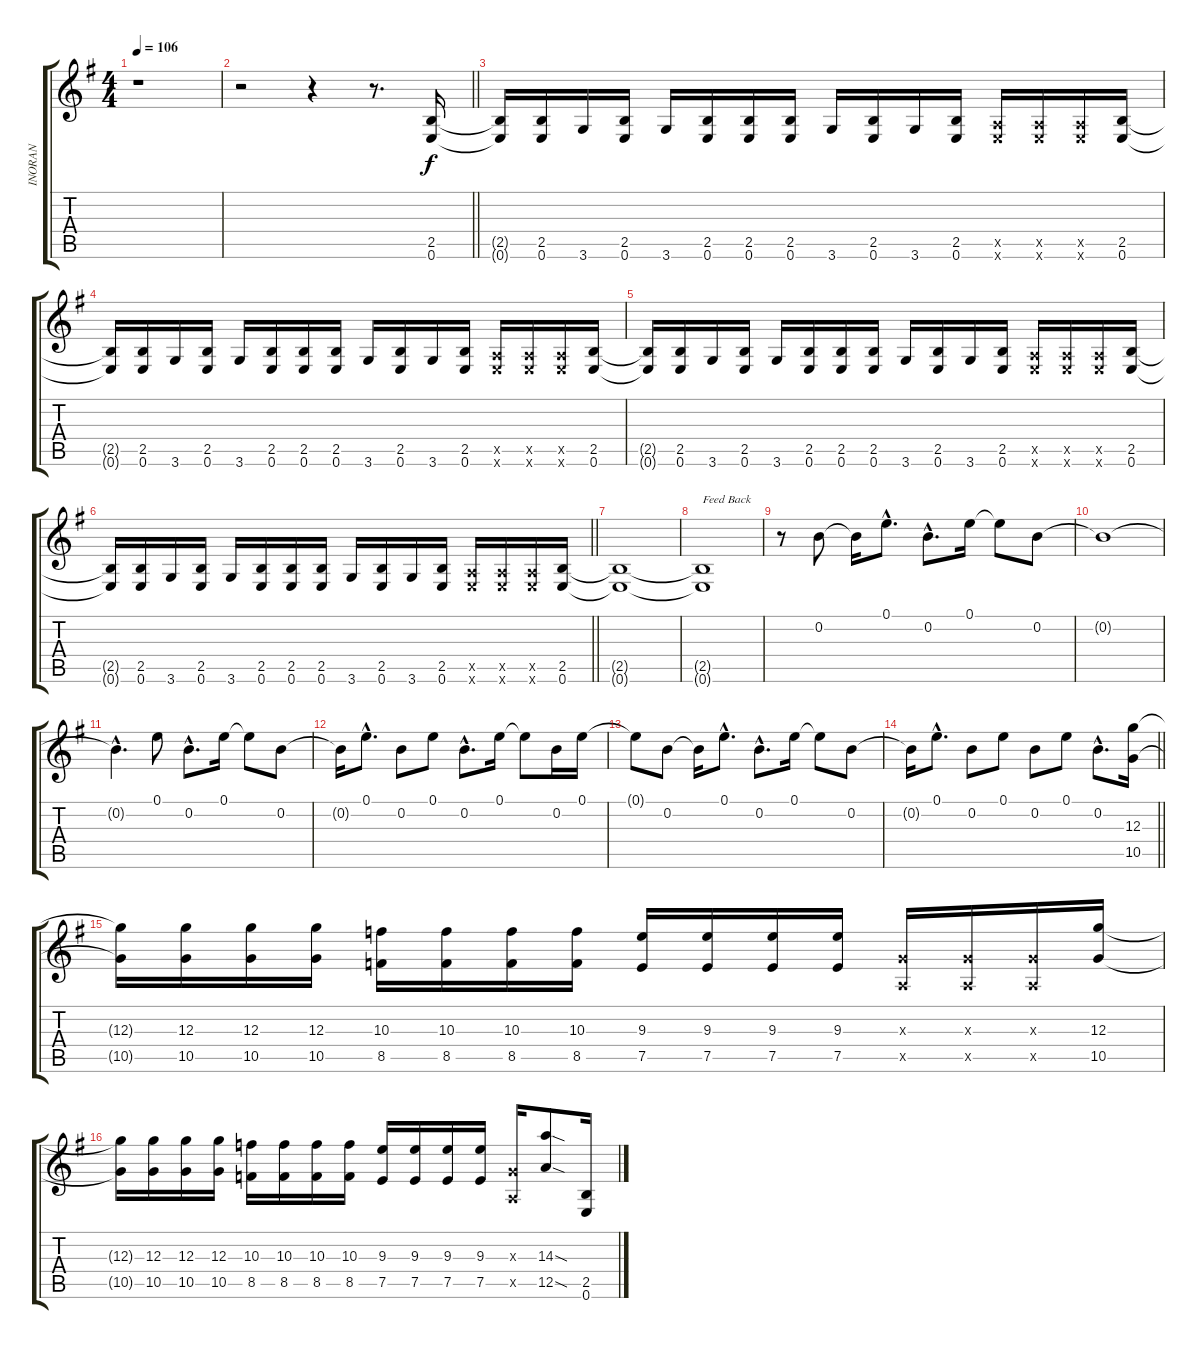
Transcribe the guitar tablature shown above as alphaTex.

\track ("INORAN" "INORAN") {instrument distortionguitar}
\staff {score tabs}
\tuning (E4 B3 G3 D3 A2 E2) {hide}
\ts (4 4)
\tempo 106
\clef g2
\ks g
r.1{dy f} |
\barLineRight lightlight
r.2 r.4 r.8{d} (2.5 0.6).16 |
(2.5{t} 0.6{t}).16 (2.5 0.6).16 3.6.16 (2.5 0.6).16 3.6.16 (2.5 0.6).16 (2.5 0.6).16 (2.5 0.6).16 3.6.16 (2.5 0.6).16 3.6.16 (2.5 0.6).16 (0.5{x} 0.6{x}).16 (0.5{x} 0.6{x}).16 (0.5{x} 0.6{x}).16 (2.5 0.6).16 |
(2.5{t} 0.6{t}).16 (2.5 0.6).16 3.6.16 (2.5 0.6).16 3.6.16 (2.5 0.6).16 (2.5 0.6).16 (2.5 0.6).16 3.6.16 (2.5 0.6).16 3.6.16 (2.5 0.6).16 (0.5{x} 0.6{x}).16 (0.5{x} 0.6{x}).16 (0.5{x} 0.6{x}).16 (2.5 0.6).16 |
(2.5{t} 0.6{t}).16 (2.5 0.6).16 3.6.16 (2.5 0.6).16 3.6.16 (2.5 0.6).16 (2.5 0.6).16 (2.5 0.6).16 3.6.16 (2.5 0.6).16 3.6.16 (2.5 0.6).16 (0.5{x} 0.6{x}).16 (0.5{x} 0.6{x}).16 (0.5{x} 0.6{x}).16 (2.5 0.6).16 |
\barLineRight lightlight
(2.5{t} 0.6{t}).16 (2.5 0.6).16 3.6.16 (2.5 0.6).16 3.6.16 (2.5 0.6).16 (2.5 0.6).16 (2.5 0.6).16 3.6.16 (2.5 0.6).16 3.6.16 (2.5 0.6).16 (0.5{x} 0.6{x}).16 (0.5{x} 0.6{x}).16 (0.5{x} 0.6{x}).16 (2.5 0.6).16 |
(2.5{t} 0.6{t}).1 |
(2.5{t} 0.6{t}).1{txt "Feed Back"} |
r.8 0.2.8 0.2{t}.16 0.1{hac}.8{d} 0.2{hac}.8{d} 0.1.16 0.1{t}.8 0.2.8 |
0.2{t}.1 |
0.2{hac t}.4{d} 0.1.8 0.2{hac}.8{d} 0.1.16 0.1{t}.8 0.2.8 |
0.2{t}.16 0.1{hac}.8{d} 0.2.8 0.1.8 0.2{hac}.8{d} 0.1.16 0.1{t}.8 0.2.16 0.1.16 |
0.1{t}.8 0.2.8 0.2{t}.16 0.1{hac}.8{d} 0.2{hac}.8{d} 0.1.16 0.1{t}.8 0.2.8 |
\barLineRight lightlight
0.2{t}.16 0.1{hac}.8{d} 0.2.8 0.1.8 0.2.8 0.1.8 0.2{hac}.8{d} (12.3 10.5).16 |
(12.3{t} 10.5{t}).16 (12.3 10.5).16 (12.3 10.5).16 (12.3 10.5).16 (10.3 8.5).16 (10.3 8.5).16 (10.3 8.5).16 (10.3 8.5).16 (9.3 7.5).16 (9.3 7.5).16 (9.3 7.5).16 (9.3 7.5).16 (0.3{x} 0.5{x}).16 (0.3{x} 0.5{x}).16 (0.3{x} 0.5{x}).16 (12.3 10.5).16 |
(12.3{t} 10.5{t}).16 (12.3 10.5).16 (12.3 10.5).16 (12.3 10.5).16 (10.3 8.5).16 (10.3 8.5).16 (10.3 8.5).16 (10.3 8.5).16 (9.3 7.5).16 (9.3 7.5).16 (9.3 7.5).16 (9.3 7.5).16 (0.3{x} 0.5{x}).16 (14.3{sod} 12.5{sod}).8 (2.5 0.6).16
